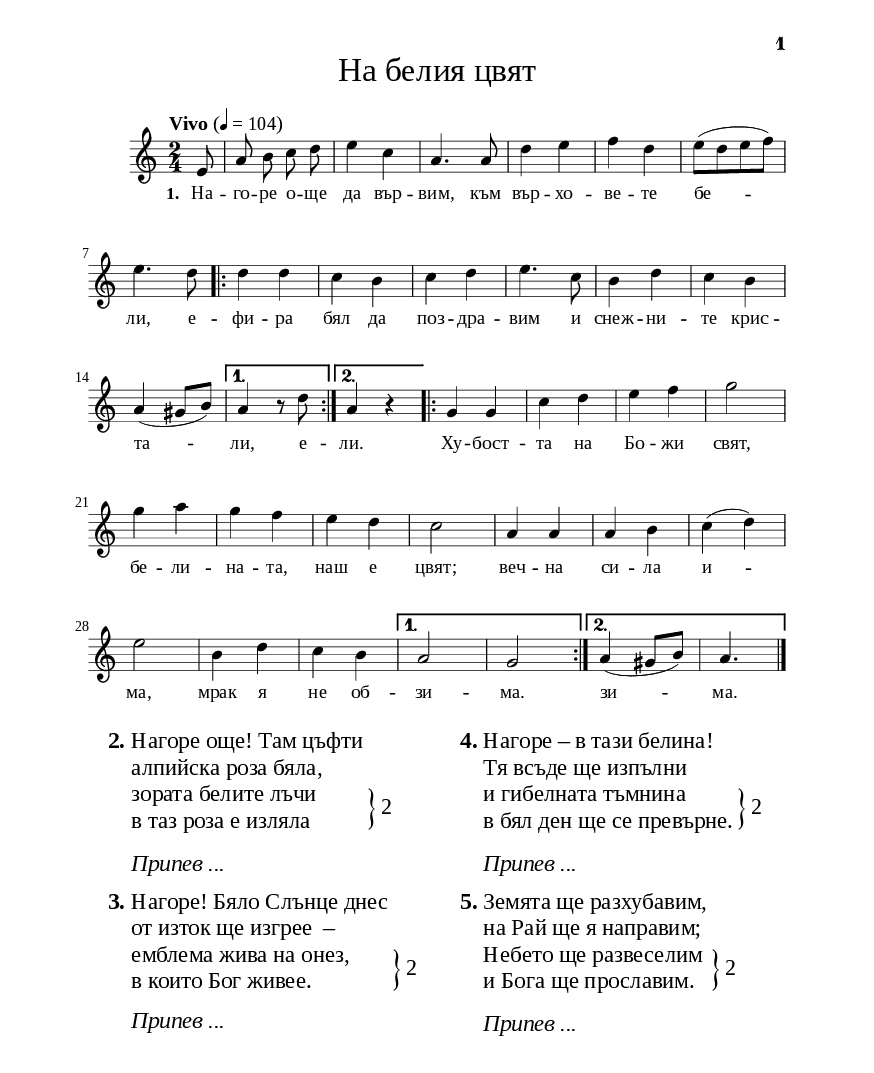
\version "2.24.4"

% include paper part and global functions
\include "include/globals.ily"

"rightBraces058" = \markup {
  \column {
    % repeat braces
    \translate #'(0 . -7.8 )
    \right-brace #20
  }
  \column {
    % repeat numbers
    \translate #'(0 . -8.5 )
    2
  }
}




\bookpart {
  \label #'ref058
  \tocItem \markup "На белия цвят"
  \include "include/bookpart-paper.ily"
  \score {
    \include "include/score-layout.ily"

    \new Voice \absolute {
      \clef treble
      \key a \minor
      \time 2/4
      \tempoFunc "Vivo" 4 "104"

      \autoBeamOff
      \partial 8

      e'8 | a'8  b'8 c''8 d''8 | e''4 c''4 | a'4. a'8 | d''4 e''4 | f''4 d''4 | e''8 ([ d''8 e''8 f''8 ]) | \break
      e''4. d''8 \repeat volta 2 {
        | d''4 d''4 |  c''4 b'4 |  c''4 d''4 |  e''4. c''8 |  b'4 d''4 | c''4 b'4 | \break
        a'4 ( gis'8 [b'8]) |
      } \alternative { { a'4 r8 d''8 } {  a'4 r4 } }
      \repeat volta 2 {
        | g'4 g'4 | c''4 d''4 | e''4 f''4 | g''2\break
        | g''4 a''4 |  g''4 f''4 |  e''4 d''4 |  c''2 | a'4 a'4 | a'4 b'4 | c''4 ( d''4 ) | \break
        e''2 | b'4 d''4| c''4 b'4 |
      } \alternative { { a'2 | g'2  }  {   a'4 (gis'8[b'8])  | a'4. \bar "|." \break } }
    }

    \addlyrics {
      \set stanza = "1. "  На -- го -- ре о -- ще да вър -- вим, към вър -- хо -- ве -- те бе --
      ли, е -- фи -- ра бял да поз -- дра -- вим и снеж -- ни -- те крис --
      та -- ли, е -- ли. Ху -- бост -- та на Бо -- жи свят,
      бе -- ли -- на -- та, наш е цвят;  веч -- на си -- ла и --
      ма, мрак я не об -- зи -- ма. зи -- ма.
    }

    \header {
      title = \titleFunc #'ref_desc_2 "На белия цвят" "Na belija cvjat"
    }

    \midi{}

  } % score


  \markup \abs-fontsize #11 \override #`(baseline-skip . ,bgCoupletBaselineSkip){
    \fill-line {
      \hspace #0.1
      \column {
        \line {
          \bold "2."
          \column {
            "Нагоре още! Там цъфти"
            "алпийска роза бяла,"
            "зората белите лъчи"
            "в таз роза е изляла"
          }\"rightBraces058"
        }

        \vspace #1
        \line {
          \bold " "
          \column {
            \italic "  Припев ..."
          }
        }
        \vspace #0.5
        \line {
          \bold "3."
          \column {
            "Нагоре! Бяло Слънце днес"
            "от изток ще изгрее  –"
            "емблема жива на онез,"
            "в които Бог живее."
          }\"rightBraces058"
        }
        \vspace #1
        \line {
          \bold " "
          \column {
            \italic "  Припев ..."
          }
        }
      }
      \hspace #0.1
      % adds horizontal spacing between columns
      \column {
        \line {
          \bold "4."
          \column {
            "Нагоре – в тази белина!"
            "Тя всъде ще изпълни"
            "и гибелната тъмнина"
            "в бял ден ще се превърне."
          }\"rightBraces058"
        }
        \vspace #1
        \line {
          \bold " "
          \column {
            \italic "  Припев ..."
          }
        }
        % adds vertical spacing between verses
        \vspace #0.5
        \line {
          \bold "5."
          \column {
            "Земята ще разхубавим,"
            "на Рай ще я направим;"
            "Небето ще развеселим"
            "и Бога ще прославим."
          }\"rightBraces058"
        }
        \vspace #1
        \line {
          \bold " "
          \column {
            \italic "  Припев ..."
          }
        }
      }\hspace #0.1
    }
  }


} % bookpart
